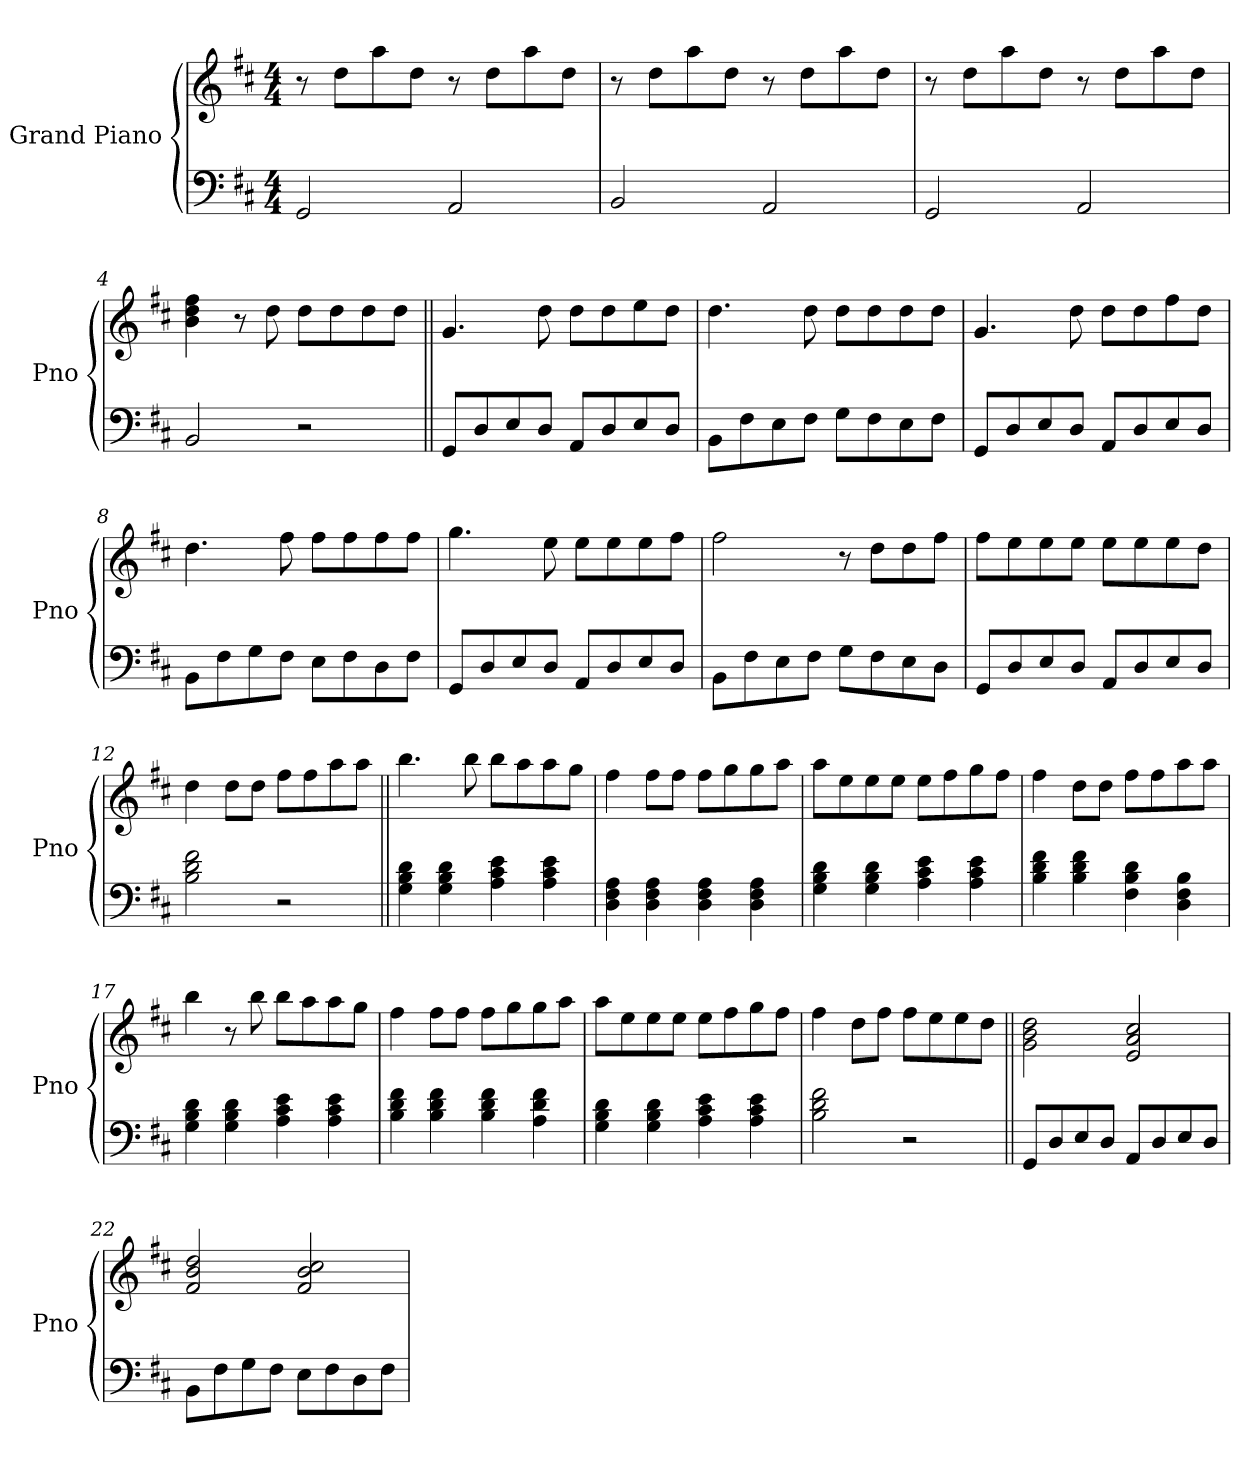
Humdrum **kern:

**kern	**kern
*part1	*part1
*staff2	*staff1
*I"Grand Piano	*
*I'Pno	*
*clefF4	*clefG2
*k[f#c#]	*k[f#c#]
*D:	*D:
*M4/4	*M4/4
*MM80	*MM80
=1	=1
2GG/	8r
.	8dd\L
.	8aa\
.	8dd\J
2AA/	8r
.	8dd\L
.	8aa\
.	8dd\J
=2	=2
2BB/	8r
.	8dd\L
.	8aa\
.	8dd\J
2AA/	8r
.	8dd\L
.	8aa\
.	8dd\J
=3	=3
2GG/	8r
.	8dd\L
.	8aa\
.	8dd\J
2AA/	8r
.	8dd\L
.	8aa\
.	8dd\J
=4	=4
2BB/	4b\ 4dd\ 4ff#\
.	8r
.	8dd\
2r	8dd\L
.	8dd\
.	8dd\
.	8dd\J
=5||	=5||
8GG/L	4.g/
8D/	.
8E/	.
8D/J	8dd\
8AA/L	8dd\L
8D/	8dd\
8E/	8ee\
8D/J	8dd\J
!!LO:LB:g=z
=6	=6
8BB\L	4.dd\
8F#\	.
8E\	.
8F#\J	8dd\
8G\L	8dd\L
8F#\	8dd\
8E\	8dd\
8F#\J	8dd\J
=7	=7
8GG/L	4.g/
8D/	.
8E/	.
8D/J	8dd\
8AA/L	8dd\L
8D/	8dd\
8E/	8ff#\
8D/J	8dd\J
=8	=8
8BB\L	4.dd\
8F#\	.
8G\	.
8F#\J	8ff#\
8E\L	8ff#\L
8F#\	8ff#\
8D\	8ff#\
8F#\J	8ff#\J
=9	=9
8GG/L	4.gg\
8D/	.
8E/	.
8D/J	8ee\
8AA/L	8ee\L
8D/	8ee\
8E/	8ee\
8D/J	8ff#\J
=10	=10
8BB\L	2ff#\
8F#\	.
8E\	.
8F#\J	.
8G\L	8r
8F#\	8dd\L
8E\	8dd\
8D\J	8ff#\J
!!LO:LB:g=z
=11	=11
8GG/L	8ff#\L
8D/	8ee\
8E/	8ee\
8D/J	8ee\J
8AA/L	8ee\L
8D/	8ee\
8E/	8ee\
8D/J	8dd\J
=12	=12
2B\ 2d\ 2f#\	4dd\
.	8dd\L
.	8dd\J
2r	8ff#\L
.	8ff#\
.	8aa\
.	8aa\J
=13||	=13||
4G\ 4B\ 4d\	4.bb\
4G\ 4B\ 4d\	.
.	8bb\
4A\ 4c#\ 4e\	8bb\L
.	8aa\
4A\ 4c#\ 4e\	8aa\
.	8gg\J
=14	=14
4D\ 4F#\ 4A\	4ff#\
4D\ 4F#\ 4A\	8ff#\L
.	8ff#\J
4D\ 4F#\ 4A\	8ff#\L
.	8gg\
4D\ 4F#\ 4A\	8gg\
.	8aa\J
=15	=15
4G\ 4B\ 4d\	8aa\L
.	8ee\
4G\ 4B\ 4d\	8ee\
.	8ee\J
4A\ 4c#\ 4e\	8ee\L
.	8ff#\
4A\ 4c#\ 4e\	8gg\
.	8ff#\J
!!LO:LB:g=z
=16	=16
4B\ 4d\ 4f#\	4ff#\
4B\ 4d\ 4f#\	8dd\L
.	8dd\J
4F#\ 4B\ 4d\	8ff#\L
.	8ff#\
4D\ 4F#\ 4B\	8aa\
.	8aa\J
=17	=17
4G\ 4B\ 4d\	4bb\
4G\ 4B\ 4d\	8r
.	8bb\
4A\ 4c#\ 4e\	8bb\L
.	8aa\
4A\ 4c#\ 4e\	8aa\
.	8gg\J
=18	=18
4B\ 4d\ 4f#\	4ff#\
4B\ 4d\ 4f#\	8ff#\L
.	8ff#\J
4B\ 4d\ 4f#\	8ff#\L
.	8gg\
4A\ 4d\ 4f#\	8gg\
.	8aa\J
=19	=19
4G\ 4B\ 4d\	8aa\L
.	8ee\
4G\ 4B\ 4d\	8ee\
.	8ee\J
4A\ 4c#\ 4e\	8ee\L
.	8ff#\
4A\ 4c#\ 4e\	8gg\
.	8ff#\J
=20	=20
2B\ 2d\ 2f#\	4ff#\
.	8dd\L
.	8ff#\J
2r	8ff#\L
.	8ee\
.	8ee\
.	8dd\J
!!LO:LB:g=z
=21||	=21||
8GG/L	2g\ 2b\ 2dd\
8D/	.
8E/	.
8D/J	.
8AA/L	2e/ 2a/ 2cc#/
8D/	.
8E/	.
8D/J	.
=22	=22
8BB\L	2f#/ 2b/ 2dd/
8F#\	.
8G\	.
8F#\J	.
8E\L	2f#/ 2b/ 2cc#/
8F#\	.
8D\	.
8F#\J	.
=	=
*-	*-
